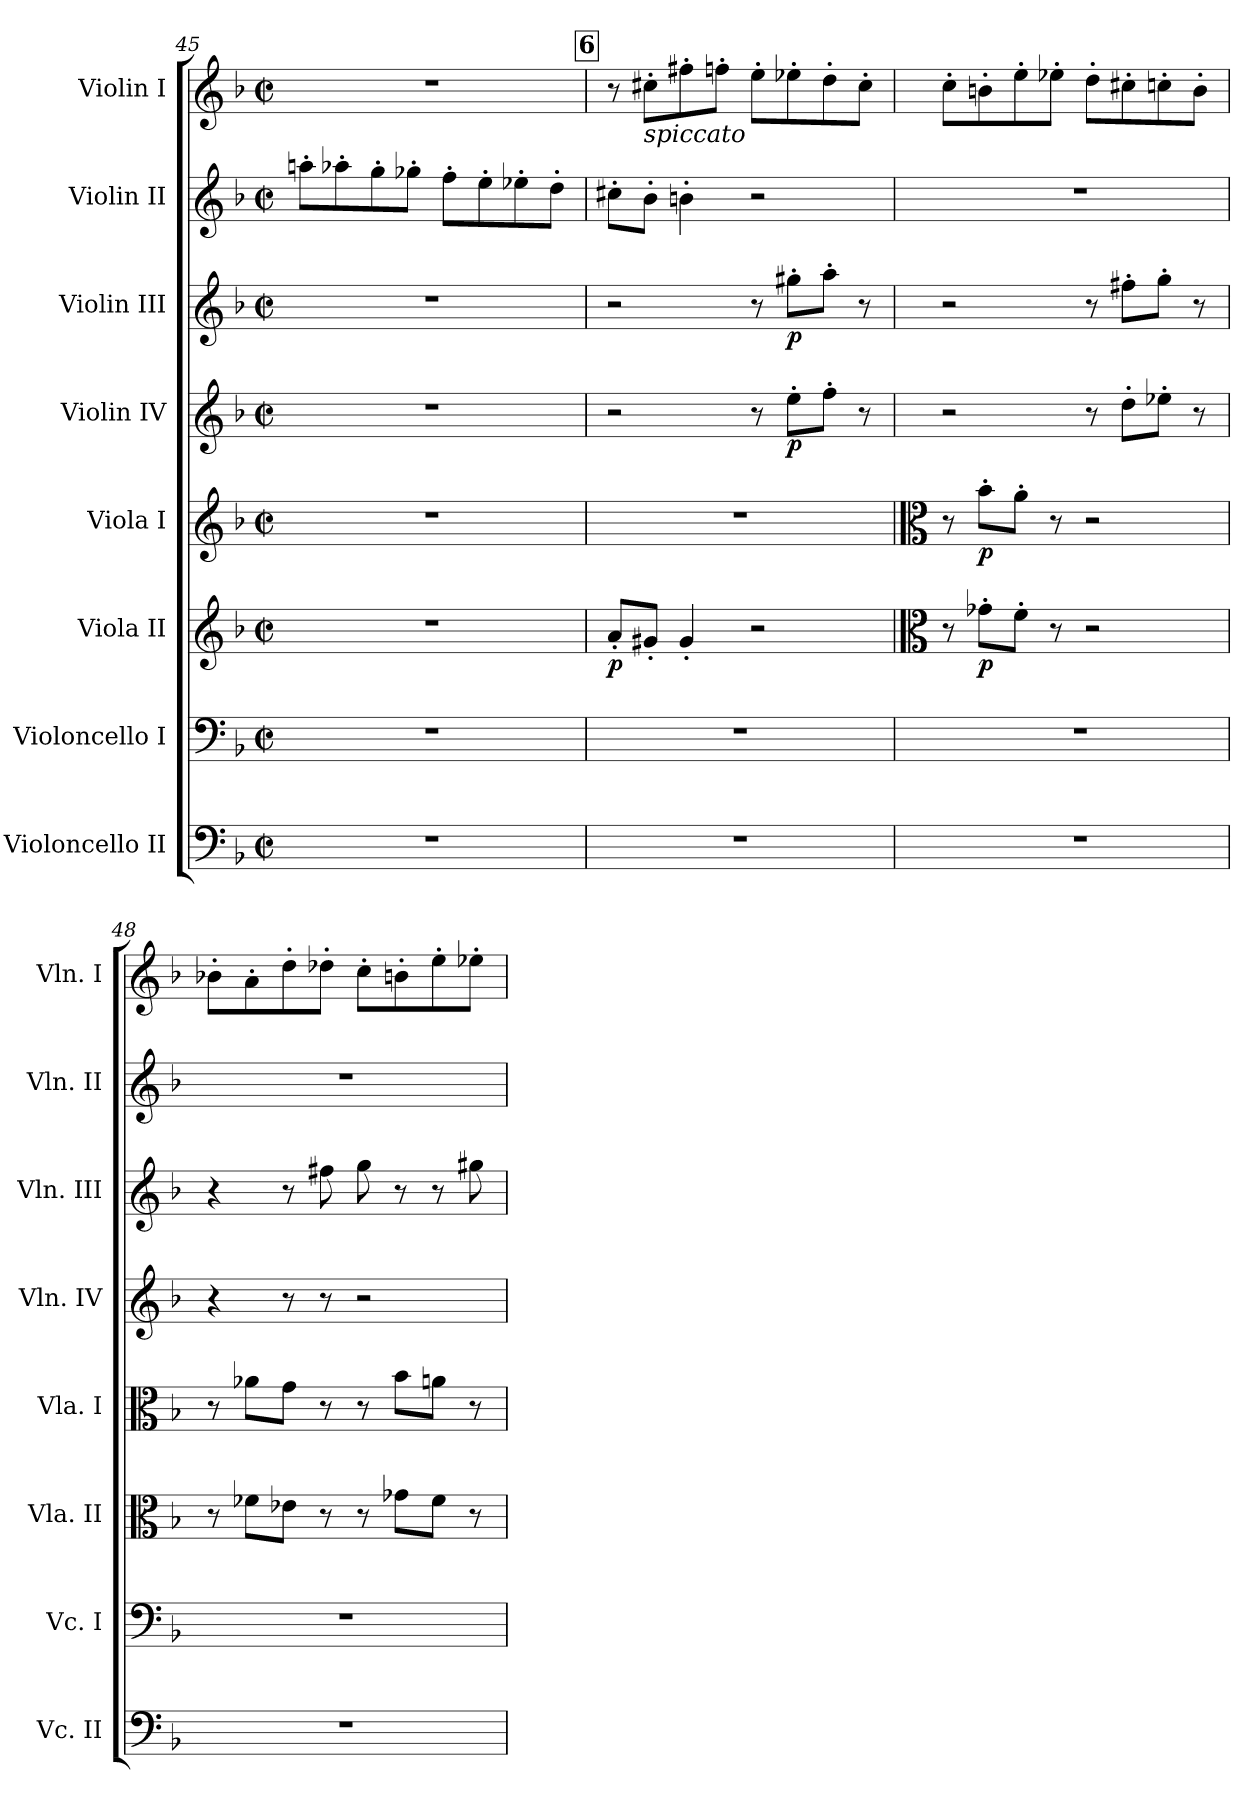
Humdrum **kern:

**kern	**kern	**kern	**dynam	**kern	**dynam	**kern	**dynam	**kern	**dynam	**kern	**kern
*part8	*part7	*part6	*part6	*part5	*part5	*part4	*part4	*part3	*part3	*part2	*part1
*staff8	*staff7	*staff6	*staff6	*staff5	*staff5	*staff4	*staff4	*staff3	*staff3	*staff2	*staff1
*I"Violoncello II	*I"Violoncello I	*I"Viola II	*	*I"Viola I	*	*I"Violin IV	*	*I"Violin III	*	*I"Violin II	*I"Violin I
*I'Vc. II	*I'Vc. I	*I'Vla. II	*	*I'Vla. I	*	*I'Vln. IV	*	*I'Vln. III	*	*I'Vln. II	*I'Vln. I
!!LO:PB:g=z
*clefF4	*clefF4	*clefG2	*	*clefG2	*	*clefG2	*	*clefG2	*	*clefG2	*clefG2
*k[b-]	*k[b-]	*k[b-]	*	*k[b-]	*	*k[b-]	*	*k[b-]	*	*k[b-]	*k[b-]
*M2/2	*M2/2	*M2/2	*	*M2/2	*	*M2/2	*	*M2/2	*	*M2/2	*M2/2
*met(c|)	*met(c|)	*met(c|)	*	*met(c|)	*	*met(c|)	*	*met(c|)	*	*met(c|)	*met(c|)
=45	=45	=45	=45	=45	=45	=45	=45	=45	=45	=45	=45
1r	1r	1r	.	1r	.	1r	.	1r	.	8aan'\L	1r
.	.	.	.	.	.	.	.	.	.	8aa-X'\	.
.	.	.	.	.	.	.	.	.	.	8gg'\	.
.	.	.	.	.	.	.	.	.	.	8gg-X'\J	.
.	.	.	.	.	.	.	.	.	.	8ff'\L	.
.	.	.	.	.	.	.	.	.	.	8ee'\	.
.	.	.	.	.	.	.	.	.	.	8ee-X'\	.
.	.	.	.	.	.	.	.	.	.	8dd'\J	.
!!LO:REH:place=s1:a:B:fs=14:t=6
=46	=46	=46	=46	=46	=46	=46	=46	=46	=46	=46	=46
!	!	!	!LO:DY:b	!	!	!	!	!	!	!	!
1r	1r	8a'/L	p	1r	.	2r	.	2r	.	8cc#X'\L	8r
!	!	!	!	!	!	!	!	!	!	!	!LO:TX:b:i:t=spiccato
.	.	8g#X'/J	.	.	.	.	.	.	.	8b-'\J	8cc#X'\L
.	.	4g#'/	.	.	.	.	.	.	.	4bn'\	8ff#X'\
.	.	.	.	.	.	.	.	.	.	.	8ffn'\J
.	.	2r	.	.	.	8r	.	8r	.	2r	8ee'\L
!	!	!	!	!	!	!	!LO:DY:b	!	!LO:DY:b	!	!
.	.	.	.	.	.	8ee'\L	p	8gg#X'\L	p	.	8ee-X'\
.	.	.	.	.	.	8ff'\J	.	8aa'\J	.	.	8dd'\
.	.	.	.	.	.	8r	.	8r	.	.	8cc#'\J
=47	=47	=47	=47	=47	=47	=47	=47	=47	=47	=47	=47
*	*	*clefC3	*	*clefC3	*	*	*	*	*	*	*
1r	1r	8r	.	8r	.	2r	.	2r	.	1r	8cc'\L
!	!	!	!LO:DY:b	!	!LO:DY:b	!	!	!	!	!	!
.	.	8g-X'\L	p	8b-'\L	p	.	.	.	.	.	8bn'\
.	.	8f'\J	.	8a'\J	.	.	.	.	.	.	8ee'\
.	.	8r	.	8r	.	.	.	.	.	.	8ee-X'\J
.	.	2r	.	2r	.	8r	.	8r	.	.	8dd'\L
.	.	.	.	.	.	8dd'\L	.	8ff#X'\L	.	.	8cc#X'\
.	.	.	.	.	.	8ee-X'\J	.	8gg'\J	.	.	8ccn'\
.	.	.	.	.	.	8r	.	8r	.	.	8b'\J
!!LO:PB:g=z
=48	=48	=48	=48	=48	=48	=48	=48	=48	=48	=48	=48
1r	1r	8r	.	8r	.	4r	.	4r	.	1r	8b-X'\L
.	.	8f-X\L	.	8a-X\L	.	.	.	.	.	.	8a'\
.	.	8e-X\J	.	8g\J	.	8r	.	8r	.	.	8dd'\
.	.	8r	.	8r	.	8r	.	8ff#X\	.	.	8dd-X'\J
.	.	8r	.	8r	.	2r	.	8gg\	.	.	8cc'\L
.	.	8g-X\L	.	8b-\L	.	.	.	8r	.	.	8bn'\
.	.	8f-\J	.	8an\J	.	.	.	8r	.	.	8ee'\
.	.	8r	.	8r	.	.	.	8gg#X\	.	.	8ee-X'\J
=	=	=	=	=	=	=	=	=	=	=	=
*-	*-	*-	*-	*-	*-	*-	*-	*-	*-	*-	*-
